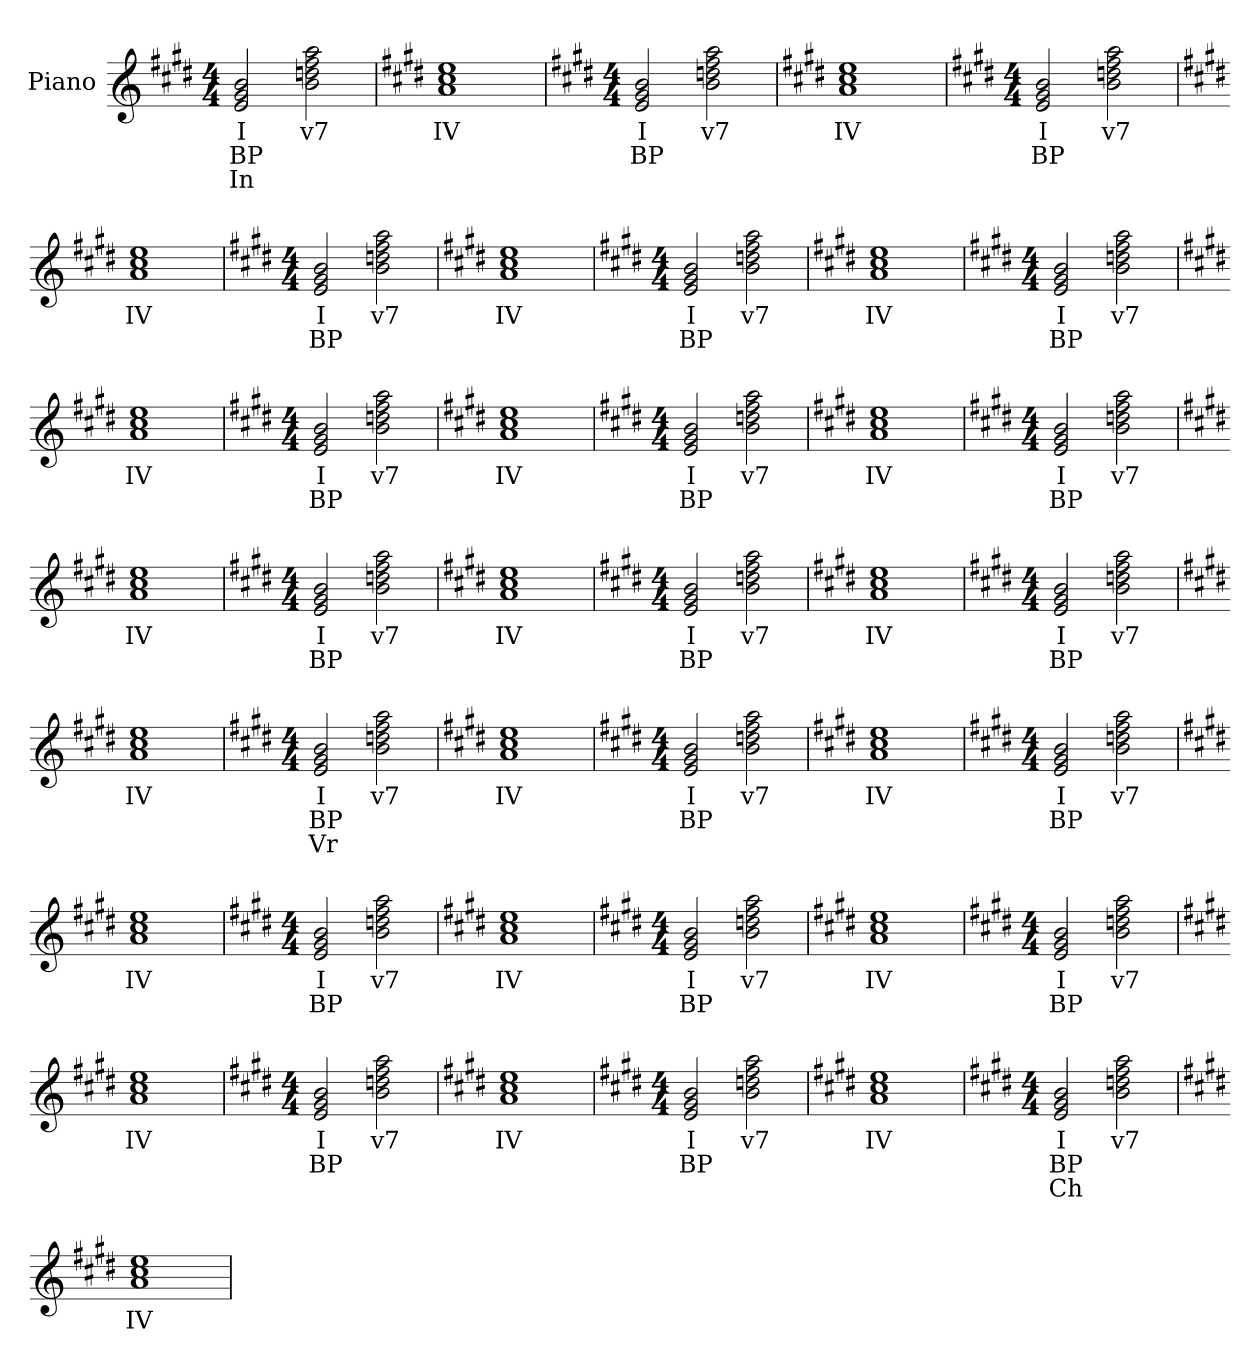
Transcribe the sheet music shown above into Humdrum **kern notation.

**kern	**text	**text	**text
*part1	*part1	*part1	*part1
*staff1	*staff1	*staff1	*staff1
*I"Piano	*	*	*
*I'Pno	*	*	*
*k[f#c#g#d#]	*	*	*
*E:	*	*	*
*M4/4	*	*	*
=	=	=	=
2e 2g# 2b	I	BP	In
2b 2ddn 2ff# 2aa	v7	.	.
=	=	=	=
*k[f#c#g#d#]	*	*	*
*E:	*	*	*
1a 1cc# 1ee	IV	.	.
=	=	=	=
*k[f#c#g#d#]	*	*	*
*E:	*	*	*
*M4/4	*	*	*
2e 2g# 2b	I	BP	.
2b 2ddn 2ff# 2aa	v7	.	.
=	=	=	=
*k[f#c#g#d#]	*	*	*
*E:	*	*	*
1a 1cc# 1ee	IV	.	.
=	=	=	=
*k[f#c#g#d#]	*	*	*
*E:	*	*	*
*M4/4	*	*	*
2e 2g# 2b	I	BP	.
2b 2ddn 2ff# 2aa	v7	.	.
=	=	=	=
*k[f#c#g#d#]	*	*	*
*E:	*	*	*
1a 1cc# 1ee	IV	.	.
=	=	=	=
*k[f#c#g#d#]	*	*	*
*E:	*	*	*
*M4/4	*	*	*
2e 2g# 2b	I	BP	.
2b 2ddn 2ff# 2aa	v7	.	.
=	=	=	=
*k[f#c#g#d#]	*	*	*
*E:	*	*	*
1a 1cc# 1ee	IV	.	.
=	=	=	=
*k[f#c#g#d#]	*	*	*
*E:	*	*	*
*M4/4	*	*	*
2e 2g# 2b	I	BP	.
2b 2ddn 2ff# 2aa	v7	.	.
=	=	=	=
*k[f#c#g#d#]	*	*	*
*E:	*	*	*
1a 1cc# 1ee	IV	.	.
=	=	=	=
*k[f#c#g#d#]	*	*	*
*E:	*	*	*
*M4/4	*	*	*
2e 2g# 2b	I	BP	.
2b 2ddn 2ff# 2aa	v7	.	.
=	=	=	=
*k[f#c#g#d#]	*	*	*
*E:	*	*	*
1a 1cc# 1ee	IV	.	.
=	=	=	=
*k[f#c#g#d#]	*	*	*
*E:	*	*	*
*M4/4	*	*	*
2e 2g# 2b	I	BP	.
2b 2ddn 2ff# 2aa	v7	.	.
=	=	=	=
*k[f#c#g#d#]	*	*	*
*E:	*	*	*
1a 1cc# 1ee	IV	.	.
=	=	=	=
*k[f#c#g#d#]	*	*	*
*E:	*	*	*
*M4/4	*	*	*
2e 2g# 2b	I	BP	.
2b 2ddn 2ff# 2aa	v7	.	.
=	=	=	=
*k[f#c#g#d#]	*	*	*
*E:	*	*	*
1a 1cc# 1ee	IV	.	.
=	=	=	=
*k[f#c#g#d#]	*	*	*
*E:	*	*	*
*M4/4	*	*	*
2e 2g# 2b	I	BP	.
2b 2ddn 2ff# 2aa	v7	.	.
=	=	=	=
*k[f#c#g#d#]	*	*	*
*E:	*	*	*
1a 1cc# 1ee	IV	.	.
=	=	=	=
*k[f#c#g#d#]	*	*	*
*E:	*	*	*
*M4/4	*	*	*
2e 2g# 2b	I	BP	.
2b 2ddn 2ff# 2aa	v7	.	.
=	=	=	=
*k[f#c#g#d#]	*	*	*
*E:	*	*	*
1a 1cc# 1ee	IV	.	.
=	=	=	=
*k[f#c#g#d#]	*	*	*
*E:	*	*	*
*M4/4	*	*	*
2e 2g# 2b	I	BP	.
2b 2ddn 2ff# 2aa	v7	.	.
=	=	=	=
*k[f#c#g#d#]	*	*	*
*E:	*	*	*
1a 1cc# 1ee	IV	.	.
=	=	=	=
*k[f#c#g#d#]	*	*	*
*E:	*	*	*
*M4/4	*	*	*
2e 2g# 2b	I	BP	.
2b 2ddn 2ff# 2aa	v7	.	.
=	=	=	=
*k[f#c#g#d#]	*	*	*
*E:	*	*	*
1a 1cc# 1ee	IV	.	.
=	=	=	=
*k[f#c#g#d#]	*	*	*
*E:	*	*	*
*M4/4	*	*	*
2e 2g# 2b	I	BP	Vr
2b 2ddn 2ff# 2aa	v7	.	.
=	=	=	=
*k[f#c#g#d#]	*	*	*
*E:	*	*	*
1a 1cc# 1ee	IV	.	.
=	=	=	=
*k[f#c#g#d#]	*	*	*
*E:	*	*	*
*M4/4	*	*	*
2e 2g# 2b	I	BP	.
2b 2ddn 2ff# 2aa	v7	.	.
=	=	=	=
*k[f#c#g#d#]	*	*	*
*E:	*	*	*
1a 1cc# 1ee	IV	.	.
=	=	=	=
*k[f#c#g#d#]	*	*	*
*E:	*	*	*
*M4/4	*	*	*
2e 2g# 2b	I	BP	.
2b 2ddn 2ff# 2aa	v7	.	.
=	=	=	=
*k[f#c#g#d#]	*	*	*
*E:	*	*	*
1a 1cc# 1ee	IV	.	.
=	=	=	=
*k[f#c#g#d#]	*	*	*
*E:	*	*	*
*M4/4	*	*	*
2e 2g# 2b	I	BP	.
2b 2ddn 2ff# 2aa	v7	.	.
=	=	=	=
*k[f#c#g#d#]	*	*	*
*E:	*	*	*
1a 1cc# 1ee	IV	.	.
=	=	=	=
*k[f#c#g#d#]	*	*	*
*E:	*	*	*
*M4/4	*	*	*
2e 2g# 2b	I	BP	.
2b 2ddn 2ff# 2aa	v7	.	.
=	=	=	=
*k[f#c#g#d#]	*	*	*
*E:	*	*	*
1a 1cc# 1ee	IV	.	.
=	=	=	=
*k[f#c#g#d#]	*	*	*
*E:	*	*	*
*M4/4	*	*	*
2e 2g# 2b	I	BP	.
2b 2ddn 2ff# 2aa	v7	.	.
=	=	=	=
*k[f#c#g#d#]	*	*	*
*E:	*	*	*
1a 1cc# 1ee	IV	.	.
=	=	=	=
*k[f#c#g#d#]	*	*	*
*E:	*	*	*
*M4/4	*	*	*
2e 2g# 2b	I	BP	.
2b 2ddn 2ff# 2aa	v7	.	.
=	=	=	=
*k[f#c#g#d#]	*	*	*
*E:	*	*	*
1a 1cc# 1ee	IV	.	.
=	=	=	=
*k[f#c#g#d#]	*	*	*
*E:	*	*	*
*M4/4	*	*	*
2e 2g# 2b	I	BP	.
2b 2ddn 2ff# 2aa	v7	.	.
=	=	=	=
*k[f#c#g#d#]	*	*	*
*E:	*	*	*
1a 1cc# 1ee	IV	.	.
=	=	=	=
*k[f#c#g#d#]	*	*	*
*E:	*	*	*
*M4/4	*	*	*
2e 2g# 2b	I	BP	Ch
2b 2ddn 2ff# 2aa	v7	.	.
=	=	=	=
*k[f#c#g#d#]	*	*	*
*E:	*	*	*
1a 1cc# 1ee	IV	.	.
=	=	=	=
*-	*-	*-	*-
